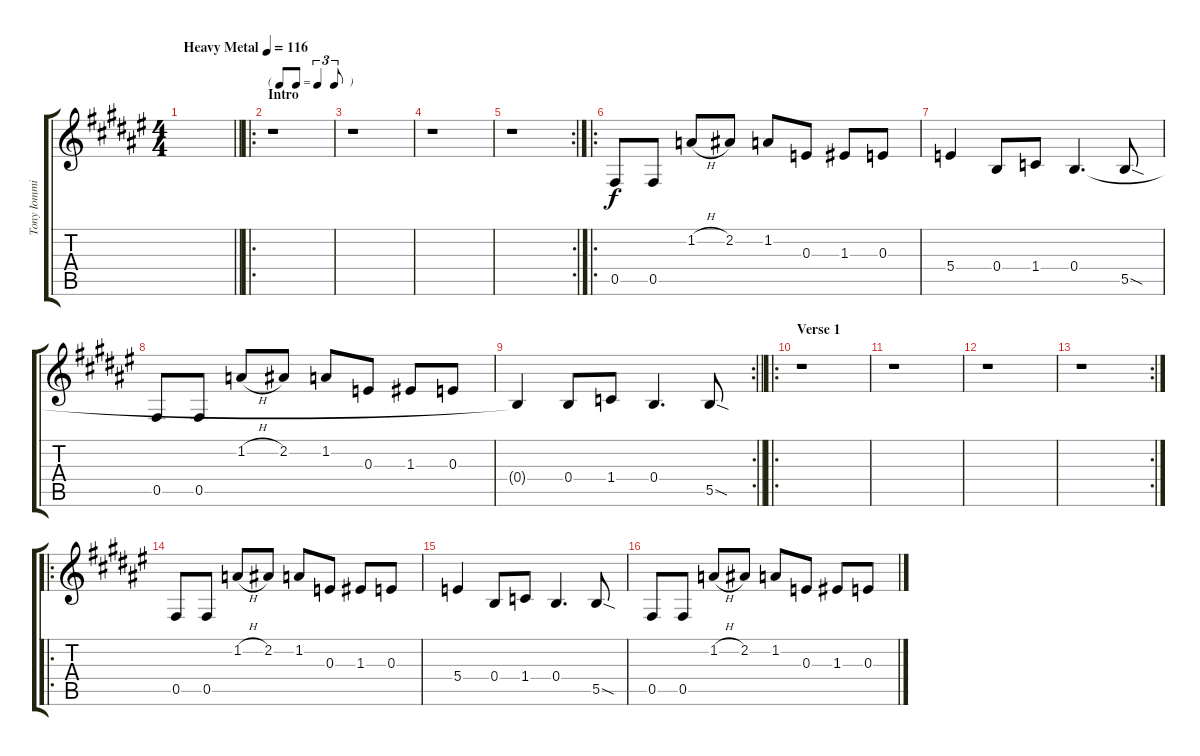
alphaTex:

\track ("Tony Iommi - Solo" "Tony Iommi") {instrument distortionguitar}
\staff {score tabs}
\tuning (Db4 Ab3 E3 B2 Gb2 Db2) {hide}
\ts (4 4)
\tempo (116 "Heavy Metal")
\clef g2
\barLineRight lightlight
\ks f#
|
\ro
\tf triplet8th
\section ("" "Intro")
r.1 |
r.1 |
r.1 |
\rc 2
r.1 |
\ro
0.5.8 0.5.8 1.2{h}.8 2.2.8 1.2.8 0.3.8 1.3.8 0.3.8 |
5.4.4 0.4.8 1.4.8 0.4.4{d} 5.5{sod}.8 |
0.5.8 0.5.8 1.2{h}.8 2.2.8 1.2.8 0.3.8 1.3.8 0.3.8 |
\rc 2
\barLineRight lightlight
0.4{t}.4 0.4.8 1.4.8 0.4.4{d} 5.5{sod}.8 |
\ro
\section ("" "Verse 1")
r.1 |
r.1 |
r.1 |
\rc 2
r.1 |
\ro
0.5.8 0.5.8 1.2{h}.8 2.2.8 1.2.8 0.3.8 1.3.8 0.3.8 |
5.4.4 0.4.8 1.4.8 0.4.4{d} 5.5{sod}.8 |
0.5.8 0.5.8 1.2{h}.8 2.2.8 1.2.8 0.3.8 1.3.8 0.3.8
